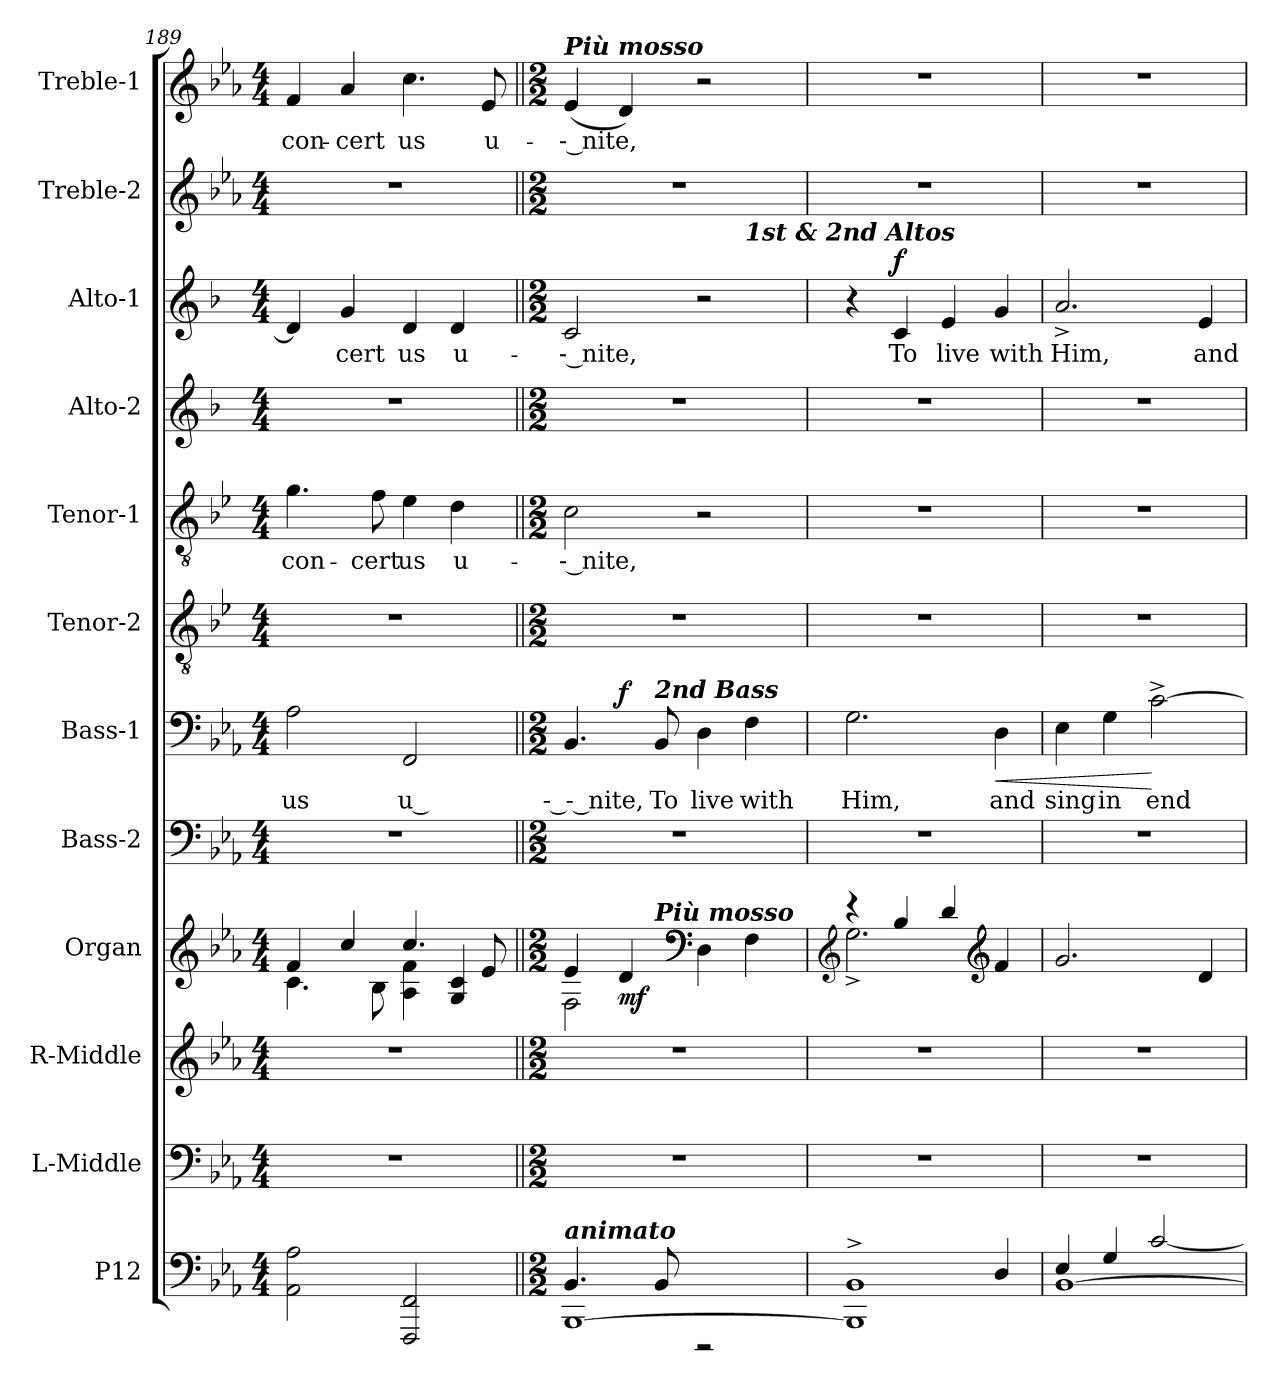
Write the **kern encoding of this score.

**kern	**kern	**kern	**kern	**dynam	**kern	**kern	**text	**dynam	**kern	**kern	**text	**kern	**kern	**text	**dynam	**kern	**kern	**text
*part12	*part11	*part10	*part9	*part9	*part8	*part7	*part7	*part7	*part6	*part5	*part5	*part4	*part3	*part3	*part3	*part2	*part1	*part1
*staff12	*staff11	*staff10	*staff9	*staff9	*staff8	*staff7	*staff7	*staff7	*staff6	*staff5	*staff5	*staff4	*staff3	*staff3	*staff3	*staff2	*staff1	*staff1
*I"P12	*I"L-Middle	*I"R-Middle	*I"Organ	*	*I"Bass-2	*I"Bass-1	*	*	*I"Tenor-2	*I"Tenor-1	*	*I"Alto-2	*I"Alto-1	*	*	*I"Treble-2	*I"Treble-1	*
*	*I'L-M	*	*I'Organ	*	*I'B2:	*I'B1:	*	*	*I'T2:	*I'T1:	*	*I'A2:	*I'A1:	*	*	*	*	*
*clefF4	*clefF4	*clefG2	*clefG2	*	*clefF4	*clefF4	*	*	*clefGv2	*clefGv2	*	*clefG2	*clefG2	*	*	*clefG2	*clefG2	*
*	*	*	*	*	*	*	*	*	*ITrd4c7	*ITrd4c7	*	*ITrd1c2	*ITrd1c2	*	*	*ITrd-7c-12	*ITrd-7c-12	*
*k[b-e-a-]	*k[b-e-a-]	*k[b-e-a-]	*k[b-e-a-]	*	*k[b-e-a-]	*k[b-e-a-]	*	*	*k[b-e-a-]	*k[b-e-a-]	*	*k[b-e-a-]	*k[b-e-a-]	*	*	*k[b-e-a-]	*k[b-e-a-]	*
*E-:	*E-:	*E-:	*E-:	*	*E-:	*E-:	*	*	*E-:	*E-:	*	*E-:	*E-:	*	*	*E-:	*E-:	*
*M4/4	*M4/4	*M4/4	*M4/4	*	*M4/4	*M4/4	*	*	*M4/4	*M4/4	*	*M4/4	*M4/4	*	*	*M4/4	*M4/4	*
=189	=189	=189	=189	=189	=189	=189	=189	=189	=189	=189	=189	=189	=189	=189	=189	=189	=189	=189
*	*	*	*^	*	*	*	*	*	*	*	*	*	*	*	*	*	*	*
!	!	!	!	!	!	!	!	!LO:LY:b:color=#000000	!	!	!	!	!	!	!	!	!	!	!
!	!	!	!	!	!	!	!	!	!	!	!	!LO:LY:b:color=#000000	!	!	!	!	!	!	!
!	!	!	!	!	!	!	!	!	!	!	!	!	!	!	!	!	!	!	!LO:LY:b:color=#000000
2AA-i\ 2A-i	1r	1r	4fi/	4.ci\	.	1r	2A-i\	us	.	1r	4.ci\	con-	1r	4ci/]	.	.	1r	4ffi/	con-
!	!	!	!	!	!	!	!	!	!	!	!	!	!	!	!LO:LY:b:color=#000000	!	!	!	!
!	!	!	!	!	!	!	!	!	!	!	!	!	!	!	!	!	!	!	!LO:LY:b:color=#000000
.	.	.	4cci/	.	.	.	.	.	.	.	.	.	.	4fi/	-cert	.	.	4aa-i/	-cert
!	!	!	!	!	!	!	!	!	!	!	!	!LO:LY:b:color=#000000	!	!	!	!	!	!	!
.	.	.	.	8B-i\	.	.	.	.	.	.	8B-i\	-cert	.	.	.	.	.	.	.
!	!	!	!	!	!	!	!	!LO:LY:b:color=#000000	!	!	!	!	!	!	!	!	!	!	!
!	!	!	!	!	!	!	!	!	!	!	!	!LO:LY:b:color=#000000	!	!	!	!	!	!	!
!	!	!	!	!	!	!	!	!	!	!	!	!	!	!	!LO:LY:b:color=#000000	!	!	!	!
!	!	!	!	!	!	!	!	!	!	!	!	!	!	!	!	!	!	!	!LO:LY:b:color=#000000
2FFFi/ 2FFi	.	.	4.cci/	4A-i\ 4fi	.	.	2FFi/	u --	.	.	4A-i\	us	.	4ci/	us	.	.	4.ccci\	us
!	!	!	!	!	!	!	!	!	!	!	!	!LO:LY:b:color=#000000	!	!	!	!	!	!	!
!	!	!	!	!	!	!	!	!	!	!	!	!	!	!	!LO:LY:b:color=#000000	!	!	!	!
.	.	.	.	4Gi/ 4ci	.	.	.	.	.	.	4Gi\	u-	.	4ci/	u-	.	.	.	.
!	!	!	!	!	!	!	!	!	!	!	!	!	!	!	!	!	!	!	!LO:LY:b:color=#000000
.	.	.	8e-i/	.	.	.	.	.	.	.	.	.	.	.	.	.	.	8ee-i/	u-
*	*	*	*v	*v	*	*	*	*	*	*	*	*	*	*	*	*	*	*	*
!!LO:LB:g=z
=190||	=190||	=190||	=190||	=190||	=190||	=190||	=190||	=190||	=190||	=190||	=190||	=190||	=190||	=190||	=190||	=190||	=190||	=190||
*M2/2	*M2/2	*M2/2	*M2/2	*	*M2/2	*M2/2	*	*	*M2/2	*M2/2	*	*M2/2	*M2/2	*	*	*M2/2	*M2/2	*
*^	*	*	*^	*	*	*	*	*	*	*	*	*	*	*	*	*	*	*
!	!	!	!	!	!	!	!	!	!LO:LY:b:color=#000000	!	!	!	!	!	!	!	!	!	!	!
!	!	!	!	!	!	!	!	!	!	!	!	!	!LO:LY:b:color=#000000	!	!	!	!	!	!	!
!	!	!	!	!	!	!	!	!	!	!	!	!	!	!	!	!LO:LY:b:color=#000000	!	!	!	!
!	!	!	!	!	!	!	!	!	!	!	!	!	!	!	!	!	!	!	!LO:TX:a:Bi:t=Più  mosso	!
!LO:TX:a:Bi:t=animato	!	!	!	!	!	!	!	!	!	!	!	!	!	!	!	!	!	!	!	!
!	!	!	!	!	!	!	!	!	!	!	!	!	!	!	!	!	!	!	!	!LO:LY:b:color=#000000
*	*	*	*	*	*^	*	*	*^	*	*	*	*	*	*	*^	*	*	*	*	*
[1BBB-i	4.BB-i/	1r	1r	4e-i/	2Fi\	4.ryy	.	1r	4.BB-i/	4ryy	-- - nite,	.	1r	2Fi\	-- nite,	1r	2B-i/	2.ryy	-- nite,	.	1r	(4ee-i/	-- nite,
.	.	.	.	4di/	.	.	mf	.	.	2.ryy	.	f	.	.	.	.	.	.	.	.	.	4ddi/)	.
!	!	!	!	!	!	!	!	!	!LO:TX:a:Bi:t=2nd Bass	!	!	!	!	!	!	!	!	!	!	!	!	!	!
!	!	!	!	!	!	!LO:TX:a:Bi:t=Più  mosso	!	!	!	!	!	!	!	!	!	!	!	!	!	!	!	!	!
!	!	!	!	!	!	!	!	!	!	!	!LO:LY:b:color=#000000	!	!	!	!	!	!	!	!	!	!	!	!
.	8BB-i/	.	.	.	.	2ryy	.	.	8BB-i/	.	To	.	.	.	.	.	.	.	.	.	.	.	.
*	*	*	*	*clefF4	*	*	*	*	*	*	*	*	*	*	*	*	*	*	*	*	*	*	*
!	!	!	!	!	!	!	!	!	!	!	!LO:LY:b:color=#000000	!	!	!	!	!	!	!	!	!	!	!	!
.	2r	.	.	4Di\	2ryy	.	.	.	4Di\	.	live	.	.	2r	.	.	2r	.	.	.	.	2r	.
!	!	!	!	!	!	!	!	!	!	!	!	!	!	!	!	!	!	!LO:TX:a:Bi:t=1st & 2nd Altos	!	!	!	!	!
!	!	!	!	!	!	!	!	!	!	!	!LO:LY:b:color=#000000	!	!	!	!	!	!	!	!	!	!	!	!
.	.	.	.	4Fi\	.	.	.	.	4Fi\	.	with	.	.	.	.	.	.	4ryy	.	.	.	.	.
.	.	.	.	.	.	8ryy	.	.	.	.	.	.	.	.	.	.	.	.	.	.	.	.	.
*	*	*	*	*	*v	*v	*	*	*v	*v	*	*	*	*	*	*	*v	*v	*	*	*	*	*
=191	=191	=191	=191	=191	=191	=191	=191	=191	=191	=191	=191	=191	=191	=191	=191	=191	=191	=191	=191	=191
*	*	*	*	*	*^	*	*	*^	*	*	*	*	*	*	*^	*	*	*	*	*
!	!	!	!	!	!	!	!	!	!	!	!LO:LY:b:color=#000000	!	!	!	!	!	!	!	!	!	!	!	!
*	*	*	*	*	*v	*v	*	*	*v	*v	*	*	*	*	*	*	*v	*v	*	*	*	*	*
1BBB-i]^ 1BB-i^	2ryy	1r	1r	4r	2.G^i\	.	1r	2.Gi\	Him,	.	1r	1r	.	1r	4r	.	.	1r	1r	.
!	!	!	!	!	!	!	!	!	!	!	!	!	!	!	!	!LO:LY:b:color=#000000	!	!	!	!
.	.	.	.	4B-i/	.	.	.	.	.	.	.	.	.	.	4B-i/	To	f	.	.	.
!	!	!	!	!	!	!	!	!	!	!	!	!	!	!	!	!LO:LY:b:color=#000000	!	!	!	!
.	4ryy	.	.	4di/	.	.	.	.	.	.	.	.	.	.	4di/	live	.	.	.	.
*	*	*	*	*clefG2	*	*	*	*	*	*	*	*	*	*	*	*	*	*	*	*
!	!	!	!	!	!	!	!	!	!LO:LY:b:color=#000000	!LO:HP:b	!	!	!	!	!	!	!	!	!	!
!	!	!	!	!	!	!	!	!	!	!	!	!	!	!	!	!LO:LY:b:color=#000000	!	!	!	!
.	4Di/	.	.	4fi/	4ryy	.	.	4Di\	and	<	.	.	.	.	4fi/	with	.	.	.	.
*	*	*	*	*v	*v	*	*	*	*	*	*	*	*	*	*	*	*	*	*	*
=192	=192	=192	=192	=192	=192	=192	=192	=192	=192	=192	=192	=192	=192	=192	=192	=192	=192	=192	=192
*	*	*	*	*^	*	*	*	*	*	*	*	*	*	*	*	*	*	*	*
!	!	!	!	!	!	!	!	!	!LO:LY:b:color=#000000	!	!	!	!	!	!	!	!	!	!	!
*	*	*	*	*v	*v	*	*	*	*	*	*	*	*	*	*	*	*	*	*	*
*	*	*	*	*^	*	*	*	*	*	*	*	*	*	*	*	*	*	*	*
!	!	!	!	!	!	!	!	!	!	!	!	!	!	!	!	!LO:LY:b:color=#000000	!	!	!	!
*	*	*	*	*v	*v	*	*	*	*	*	*	*	*	*	*	*	*	*	*	*
[1BB-i	4E-i/	1r	1r	2.gi/	.	1r	4E-i\	sing	.	1r	1r	.	1r	2.g^i/	Him,	.	1r	1r	.
!	!	!	!	!	!	!	!	!LO:LY:b:color=#000000	!	!	!	!	!	!	!	!	!	!	!
.	4Gi/	.	.	.	.	.	4Gi\	in	.	.	.	.	.	.	.	.	.	.	.
!	!	!	!	!	!	!	!	!LO:LY:b:color=#000000	!	!	!	!	!	!	!	!	!	!	!
.	[2ci/	.	.	.	.	.	[2c^i\	end-	[	.	.	.	.	.	.	.	.	.	.
!	!	!	!	!	!	!	!	!	!	!	!	!	!	!	!LO:LY:b:color=#000000	!	!	!	!
.	.	.	.	4di/	.	.	.	.	.	.	.	.	.	4di/	and	.	.	.	.
*v	*v	*	*	*	*	*	*	*	*	*	*	*	*	*	*	*	*	*	*
=	=	=	=	=	=	=	=	=	=	=	=	=	=	=	=	=	=	=
*-	*-	*-	*-	*-	*-	*-	*-	*-	*-	*-	*-	*-	*-	*-	*-	*-	*-	*-
